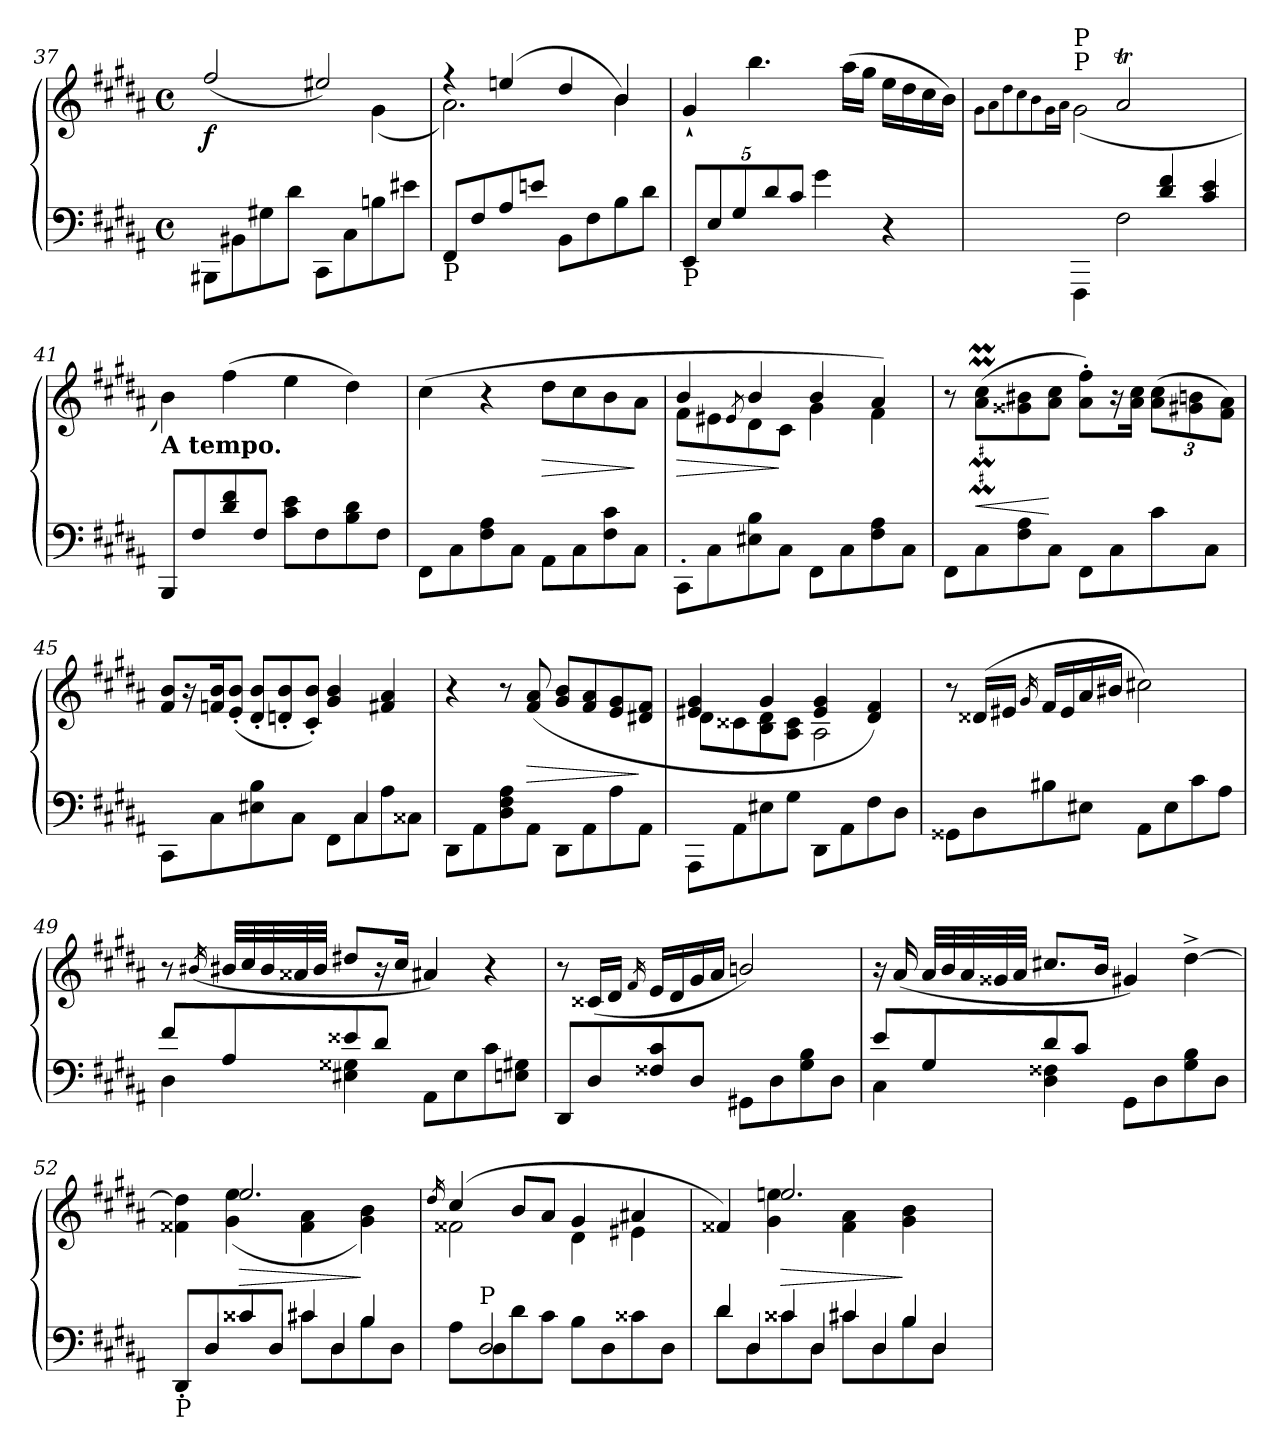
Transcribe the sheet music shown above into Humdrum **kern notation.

**kern	**kern	**dynam
*part1	*part1	*part1
*staff2	*staff1	*staff1/2
*clefF4	*clefG2	*
*k[f#c#g#d#a#]	*k[f#c#g#d#a#]	*
*B:	*B:	*
*M4/4	*M4/4	*
*met(c)	*met(c)	*
=37	=37	=37
*	*^	*
!	!	!	!LO:DY:b
8BBB#X\L	(>2ff#/	2.ryy	f
8BB#X\	.	.	.
8G#X\	.	.	.
8d#\J	.	.	.
8CC#\L	2ee#X/)	.	.
8C#\	.	.	.
8Bn\	.	(>4g#\	.
8e#X\J	.	.	.
=38	=38	=38	=38
!LO:TX:b:t=P	!	!	!
8FF#/L	4r	2.a#\)	.
8F#/	.	.	.
8A#/	(>4een/	.	.
8en/J	.	.	.
8BB\L	4dd#/	.	.
8F#\	.	.	.
8B\	4b/	4b\)	.
8d#\J	.	.	.
*	*v	*v	*
!!LO:PB:g=z
=39	=39	=39
*Xbrackettup	*	*
!LO:TX:b:t=P	!	!
10EE/L	4g#`/	.
10E/	.	.
10G#/	.	.
.	4.bb\	.
10d#/	.	.
10c#/J	.	.
4g#\	.	.
.	(>16aa#\LL	.
.	16gg#\JJ	.
4r	16ee\LL	.
.	16dd#\	.
.	16cc#\	.
.	16b\JJ)	.
=40	=40	=40
*	*^	*
.	.	8qg#\L	.
.	.	8qa#\	.
.	.	8qdd#\	.
.	.	8qcc#\	.
.	.	8qb\	.
.	.	16qg#\L	.
.	.	16qa#\JJ	.
*^	*	*	*
!	!	!LO:TX:a:t=P	!	!
!	!	!LO:TX:a:t=P	!	!
2ryy	4FFF#\	4ryy	(>2g#\	.
.	2F#\	2a#t/	.	.
4d#/ 4f#/	.	.	2ryy	.
4c#/ 4e/	4ryy	4ryy	.	.
*	*	*v	*v	*
=41	=41	=41	=41
!	!	!LO:TX:b:B:t=A tempo.	!
!LO:TX:b:t=P	!	!	!
*v	*v	*	*
8BBB/L	4b\)	.
8F#/	.	.
8d#/ 8f#/	(>4ff#\	.
8F#/J	.	.
8c#\ 8e\L	4ee\	.
8F#\	.	.
8B\ 8d#\	4dd#\)	.
8F#\J	.	.
=42	=42	=42
8FF#\L	(>4cc#\	.
8C#\	.	.
8F#\ 8A#\	4r	.
8C#\J	.	.
!	!	!LO:HP:b
8AA#\L	8dd#\L	>
8C#\	8cc#\	.
8F#\ 8c#\	8b\	.
8C#\J	8a#\J	]
!!LO:LB:g=z
=43	=43	=43
!	!	!LO:HP:b
*	*^	*
8CC#'\L	4b/	8f#\L	>
8C#\	.	8e#X\	.
.	8qe#/	.	.
8E#X\ 8B\	4b/	8d#\	.
8C#\J	.	8c#\J	]
8FF#\L	4b/	4g#\	.
8C#\	.	.	.
8F#\ 8A#\	4a#/)	4f#\	.
8C#\J	.	.	.
*	*v	*v	*
=44	=44	=44
8FF#\L	8r	.
!	!	!LO:HP:b
8C#\	(>8a#\M 8cc#\ML	<
8F#\ 8A#\	8g##X\ 8b#X\	.
8C#\J	8a#\ 8cc#\J	[
8FF#\L	8a#\' 8ff#\'L)	.
8C#\	16r	.
.	16a#\ 16cc#\Jk	.
*	*Xbrackettup	*
8c#\	(>12a#\ 12cc#\L	.
.	12g#X\ 12bn\	.
8C#\J	.	.
.	12f#\ 12a#\J)	.
=45	=45	=45
*^	*	*
*	*	*Xtuplet	*
2ryy	8CC#\L	12f#/ 12b/L	.
.	.	24r	.
.	8C#\	24fn/ 24b/K	.
.	.	(<12e/' 12b/'J	.
.	8E#X\ 8B\	12d#/' 12b/'L	.
.	.	12dn/' 12b/'	.
.	8C#\J	.	.
.	.	12c#/' 12b/'J)	.
8ryy	8FF#\L	4g#/ 4b/	.
4C#/	8C#\	.	.
.	8A#\	4f#X/ 4a#/	.
8ryy	8C##X\J	.	.
*v	*v	*	*
!!LO:LB:g=z
=46	=46	=46
8DD#\L	4r	.
8AA#\	.	.
8D#\ 8F#\ 8A#\	8r	.
!	!	!LO:HP:b
8AA#\J	(>8f#/ 8a#/	>
8DD#\L	8g#/ 8b/L	.
8AA#\	8f#/ 8a#/	.
8A#\	8e/ 8g#/	.
8AA#\J	8d#X/ 8f#/J	]
=47	=47	=47
*	*^	*
8AAA#\L	4e#X/ 4g#/	8d#\L	.
8AA#\	.	8c##X\	.
8E#X\	4g#/	8B\ 8d#\	.
8G#\J	.	8A#\ 8c##\J	.
8DD#\L	4e#/ 4g#/	2A#\	.
8AA#\	.	.	.
8F#\	4d#/ 4f#/)	.	.
8D#\J	.	.	.
*	*v	*v	*
=48	=48	=48
8GG##X\L	8r	.
8D#\	(<16d##X/LL	.
.	16e#X/JJ	.
.	16qg#/	.
8B#X\	16f#/LL	.
.	16e#/	.
8E#X\J	16a#/	.
.	16b#X/JJ	.
8AA#\L	2cc#X\)	.
8E#\	.	.
8c#\	.	.
8A#\J	.	.
!!LO:LB:g=z
=49	=49	=49
*^	*	*
8f#/L	4D#\	8r	.
.	.	(<16qb#X/	.
8A#/	.	40b#/LLL	.
.	.	40cc#/	.
.	.	40b#/	.
.	.	40a##X/	.
.	.	40b#/JJJ	.
8e##X/	4E#X\ 4G##X\	8dd#X/L	.
8d#/J	.	16r	.
.	.	16cc#/Jk	.
2ryy	8AA#\L	4a#X/)	.
.	8E#\	.	.
.	8c#\	4r	.
.	8En\ 8G#X\J	.	.
=50	=50	=50	=50
!LO:TX:b:t=P	!	!	!
*v	*v	*	*
8DD#/L	8r	.
8D#/	(<16c##X/LL	.
.	16d#/JJ	.
.	16qf#/	.
8F##X/ 8c#/	16e/LL	.
.	16d#/	.
8D#/J	16g#/	.
.	16a#/JJ	.
8GG#X\L	2bn/)	.
8D#\	.	.
8G#\ 8B\	.	.
8D#\J	.	.
!!LO:LB:g=z
=51	=51	=51
*^	*	*
8e/L	4C#\	16r	.
.	.	(>16a#/	.
8G#/	.	40a#/LLL	.
.	.	40b/	.
.	.	40a#/	.
.	.	40g##X/	.
.	.	40a#/JJJ	.
8d#/	4D#\ 4F##X\	8.cc#X/L	.
8c#/J	.	.	.
.	.	16b/Jk	.
2ryy	8GG#\L	4g#X/)	.
.	8D#\	.	.
.	8G#\ 8B\	[4dd#^\	.
.	8D#\J	.	.
=52	=52	=52	=52
*	*^	*^	*
!LO:TX:b:t=P	!	!	!	!	!
4ryy	8ryy	8DD#'/L	4ryy	4f##X\ 4dd#\]	.
.	4D#/	8D#/	.	.	.
!	!	!	!	!	!LO:HP:b
4c##X/	.	8c##/	2.ee/	(>4g#\ 4ee\	>
.	4D#/	8D#/J	.	.	.
4c#X/	.	8c#\L	.	4f##\ 4a#\	.
.	4D#/	8D#\	.	.	.
4B/	.	8B\	.	4g#\ 4b\)	]
.	8ryy	8D#\J	.	.	.
*v	*v	*v	*	*	*
=53	=53	=53	=53
.	16qdd#/	.	.
*^	*	*	*
8ryy	8A#\L	(>4cc#/	2f##X\	.
!LO:TX:a:t=P	!	!	!	!
2D#/	8D#\	.	.	.
.	8d#\	8b/L	.	.
.	8c#\J	8a#/J	.	.
.	8B\L	4g#/	4d#\	.
4ryy	8D#\	.	.	.
.	8c##X\	4a#X/	4e#X\	.
8ryy	8D#\J	.	.	.
!!LO:PB:g=z	!!
=54	=54	=54	=54	=54
*	*^	*	*	*
4d#/	8ryy	8d#\L	4f##X/)	4ryy	.
.	4D#/	8D#\	.	.	.
!	!	!	!	!	!LO:HP:b
4c##X/	.	8c##\	2.een/	4g#\ 4ee\	>
.	4D#/	8D#\J	.	.	.
4c#X/	.	8c#\L	.	4f##\ 4a#\	.
.	4D#/	8D#\	.	.	.
4B/	.	8B\	.	4g#\ 4b\	]
.	4D#/	8D#\J	.	.	.
8ryy	.	8ryy	8ryy	8ryy	.
*v	*v	*v	*	*	*
*	*v	*v	*
=	=	=
*-	*-	*-
